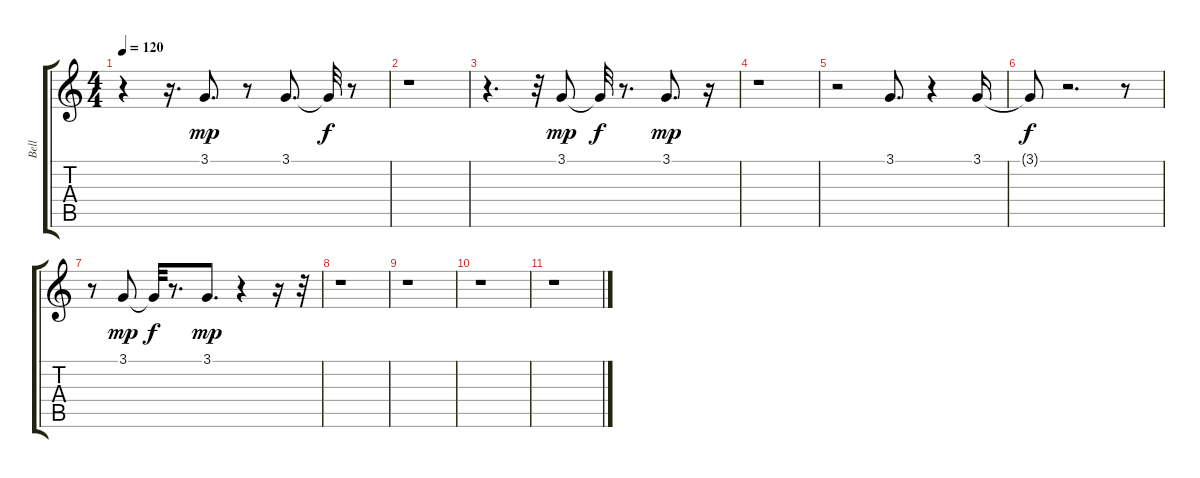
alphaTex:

\track ("Bell" "Bell") {instrument vibraphone}
\staff {score tabs}
\tuning (E4 B3 G3 D3 A2 E2) {hide}
\ts (4 4)
\tempo 120
\clef g2
\ks c
r.4{dy mp} r.16{d} 3.1.8{d} r.8 3.1.8{d} 3.1{t}.32{dy f} r.8 |
r.1 |
r.4{d} r.32 3.1.8{dy mp} 3.1{t}.32{dy f} r.8{d} 3.1.8{d dy mp} r.16 |
r.1 |
r.2 3.1.8{d} r.4 3.1.16 |
3.1{t}.8{dy f} r.2{d} r.8 |
r.8 3.1.8{dy mp} 3.1{t}.32{dy f} r.8{d} 3.1.8{d dy mp} r.4 r.16 r.32 |
r.1 |
r.1 |
r.1 |
r.1
